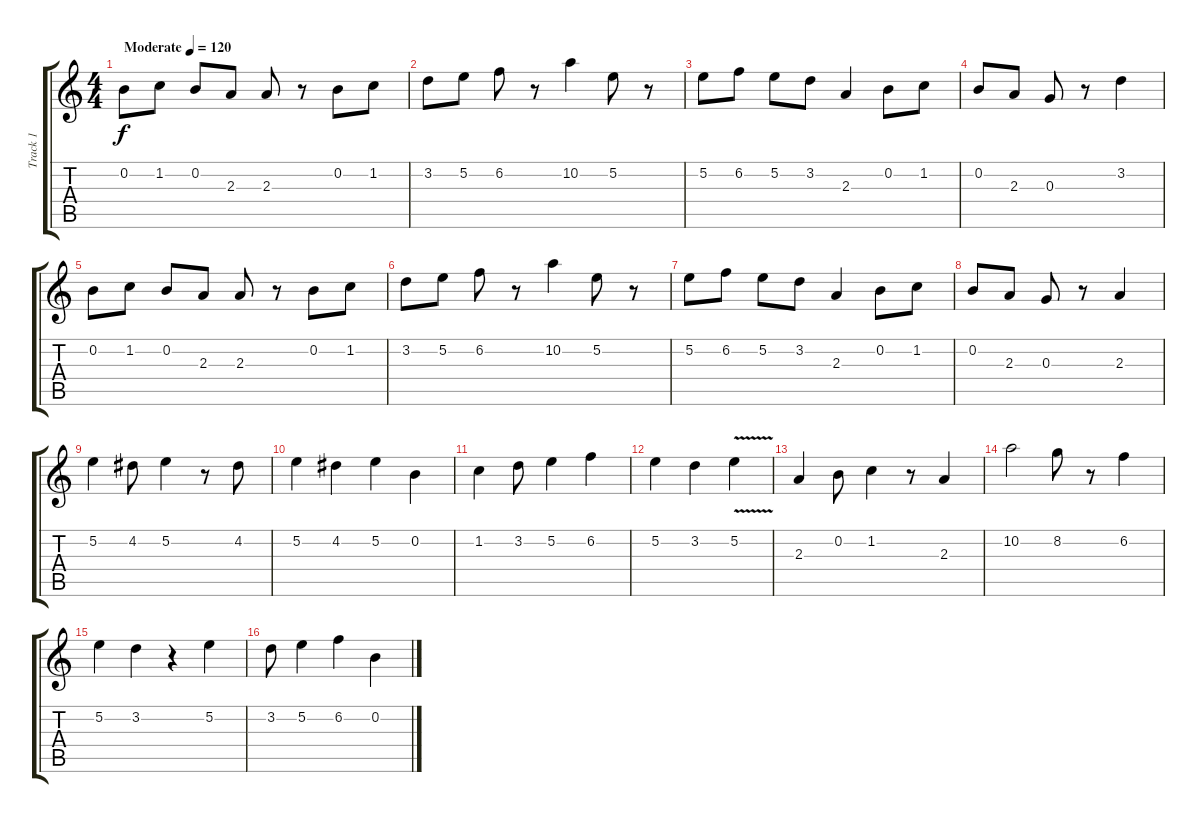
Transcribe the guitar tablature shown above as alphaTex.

\track ("Track 1" "Track 1") {instrument acousticguitarsteel}
\staff {score tabs}
\tuning (E4 B3 G3 D3 A2 E2) {hide}
\ts (4 4)
\tempo (120 "Moderate")
\clef g2
\ks c
0.2.8{dy f instrument acousticguitarsteel} 1.2.8 0.2.8 2.3.8 2.3.8 r.8 0.2.8 1.2.8 |
3.2.8 5.2.8 6.2.8 r.8 10.2.4 5.2.8 r.8 |
5.2.8 6.2.8 5.2.8 3.2.8 2.3.4 0.2.8 1.2.8 |
0.2.8 2.3.8 0.3.8 r.8 3.2.4 |
0.2.8 1.2.8 0.2.8 2.3.8 2.3.8 r.8 0.2.8 1.2.8 |
3.2.8 5.2.8 6.2.8 r.8 10.2.4 5.2.8 r.8 |
5.2.8 6.2.8 5.2.8 3.2.8 2.3.4 0.2.8 1.2.8 |
0.2.8 2.3.8 0.3.8 r.8 2.3.4 |
5.2.4 4.2.8 5.2.4 r.8 4.2.8 |
5.2.4 4.2.4 5.2.4 0.2.4 |
1.2.4 3.2.8 5.2.4 6.2.4 |
5.2.4 3.2.4 5.2{v}.4 |
2.3.4 0.2.8 1.2.4 r.8 2.3.4 |
10.2.2 8.2.8 r.8 6.2.4 |
5.2.4 3.2.4 r.4 5.2.4 |
3.2.8 5.2.4 6.2.4 0.2.4
